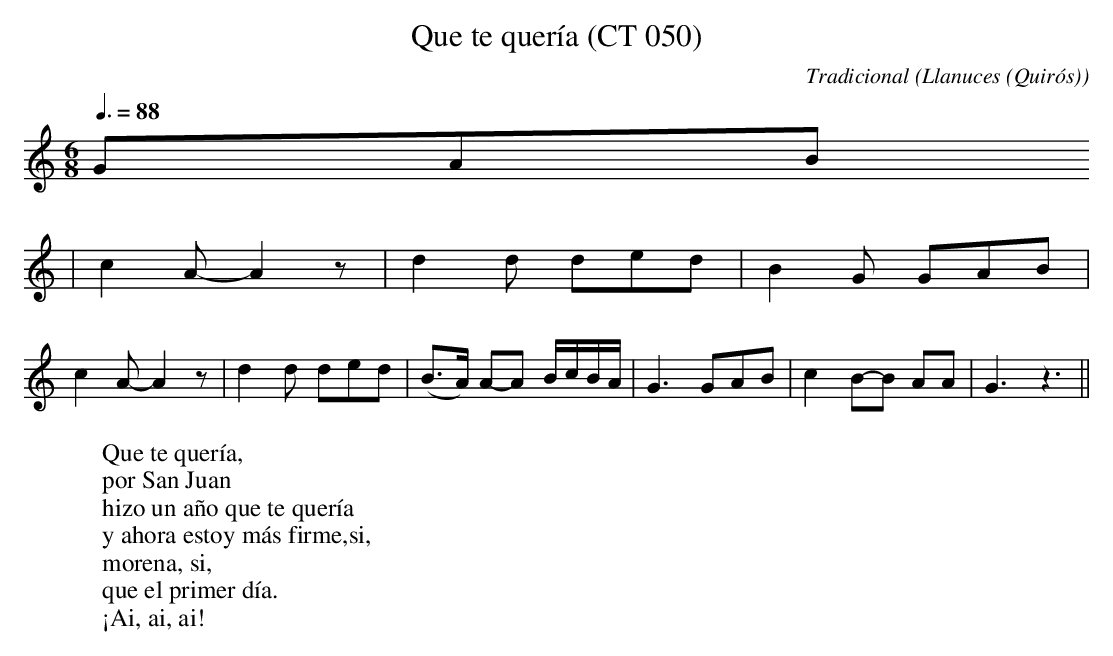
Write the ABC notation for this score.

X:1
T:Que te quería (CT 050)
C:Tradicional
O:Llanuces (Quirós)
M:6/8
L:1/8
Q:3/8=88
K:C
GAB
|c2 A-A2 z|d2 d ded|B2 G GAB|
c2 A-A2 z|d2 d ded|(B>A) A-A B/c/B/A/|G3 GAB|c2 B-B AA|G3 z3||
W:Que te quería,
W:por San Juan
W:hizo un año que te quería
W:y ahora estoy más firme,si,
W:morena, si,
W:que el primer día.
W:¡Ai, ai, ai!
W:
